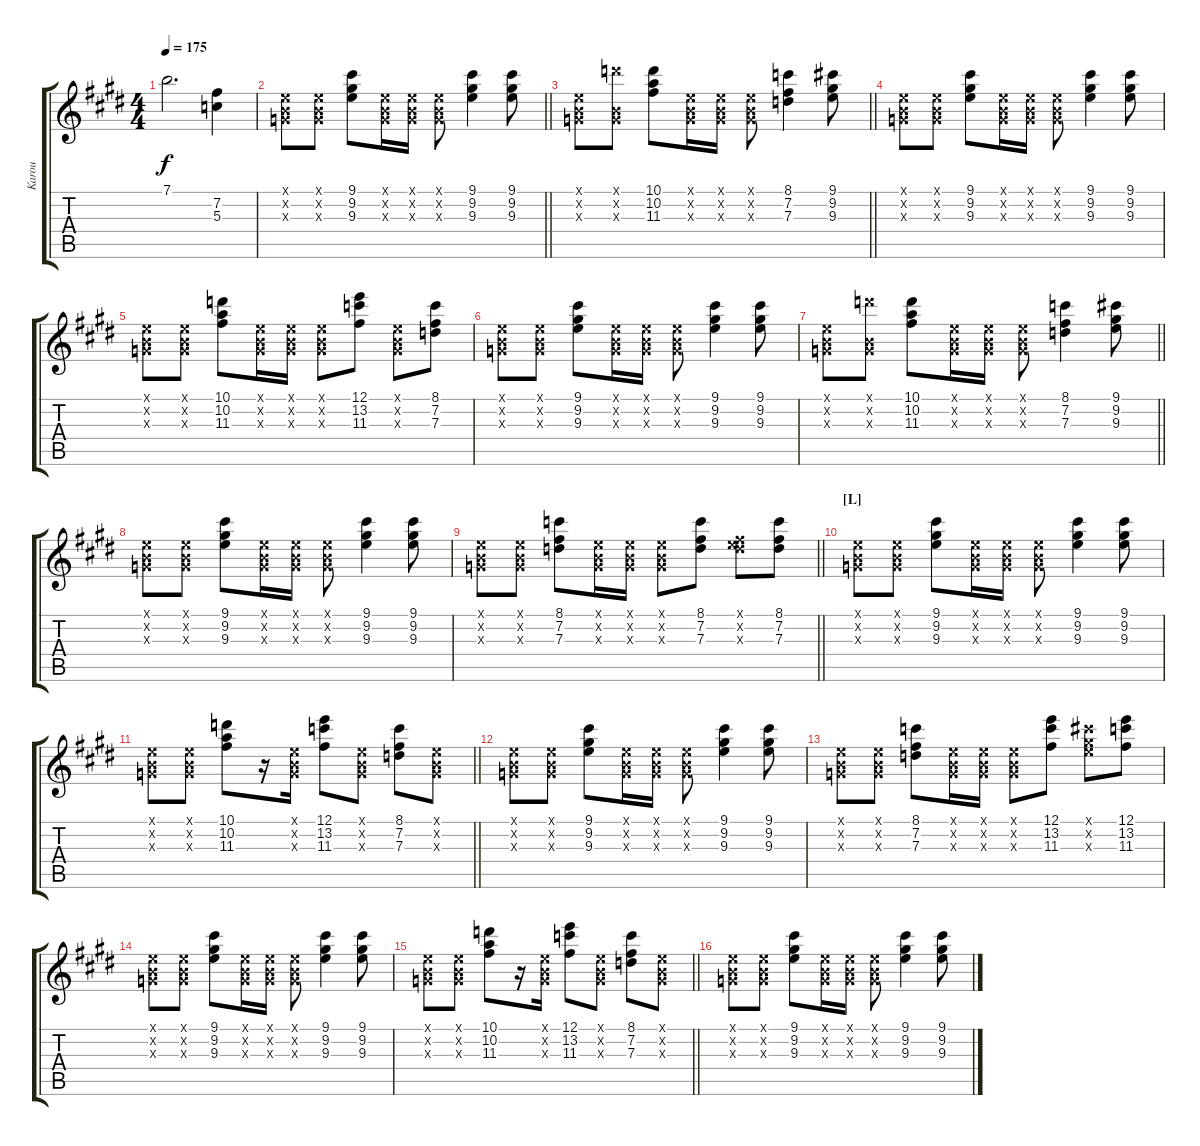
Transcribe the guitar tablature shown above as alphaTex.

\track ("Karou" "Karou") {instrument distortionguitar}
\staff {score tabs}
\tuning (E4 B3 G3 D3 A2 E2) {hide}
\ts (4 4)
\tempo 175
\clef g2
\ks c#minor
7.1{t}.2{d dy f} (7.2 5.3).4 |
\barLineRight lightlight
(0.1{x} 0.2{x} 0.3{x}).8 (0.1{x} 0.2{x} 0.3{x}).8 (9.1 9.2 9.3).8 (0.1{x} 0.2{x} 0.3{x}).16 (0.1{x} 0.2{x} 0.3{x}).16 (0.1{x} 0.2{x} 0.3{x}).8 (9.1 9.2 9.3).4 (9.1 9.2 9.3).8 |
\barLineRight lightlight
(0.1{x} 0.2{x} 0.3{x}).8 (10.1{x} 0.2{x} 0.3{x}).8 (10.1 10.2 11.3).8 (0.1{x} 0.2{x} 0.3{x}).16 (0.1{x} 0.2{x} 0.3{x}).16 (0.1{x} 0.2{x} 0.3{x}).8 (8.1 7.2 7.3).4 (9.1 9.2 9.3).8 |
(0.1{x} 0.2{x} 0.3{x}).8 (0.1{x} 0.2{x} 0.3{x}).8 (9.1 9.2 9.3).8 (0.1{x} 0.2{x} 0.3{x}).16 (0.1{x} 0.2{x} 0.3{x}).16 (0.1{x} 0.2{x} 0.3{x}).8 (9.1 9.2 9.3).4 (9.1 9.2 9.3).8 |
(0.1{x} 0.2{x} 0.3{x}).8 (0.1{x} 0.2{x} 0.3{x}).8 (10.1 10.2 11.3).8 (0.1{x} 0.2{x} 0.3{x}).16 (0.1{x} 0.2{x} 0.3{x}).16 (0.1{x} 0.2{x} 0.3{x}).8 (12.1 13.2 11.3).8 (0.1{x} 0.2{x} 0.3{x}).8 (8.1 7.2 7.3).8 |
(0.1{x} 0.2{x} 0.3{x}).8 (0.1{x} 0.2{x} 0.3{x}).8 (9.1 9.2 9.3).8 (0.1{x} 0.2{x} 0.3{x}).16 (0.1{x} 0.2{x} 0.3{x}).16 (0.1{x} 0.2{x} 0.3{x}).8 (9.1 9.2 9.3).4 (9.1 9.2 9.3).8 |
\barLineRight lightlight
(0.1{x} 0.2{x} 0.3{x}).8 (10.1{x} 0.2{x} 0.3{x}).8 (10.1 10.2 11.3).8 (0.1{x} 0.2{x} 0.3{x}).16 (0.1{x} 0.2{x} 0.3{x}).16 (0.1{x} 0.2{x} 0.3{x}).8 (8.1 7.2 7.3).4 (9.1 9.2 9.3).8 |
(0.1{x} 0.2{x} 0.3{x}).8 (0.1{x} 0.2{x} 0.3{x}).8 (9.1 9.2 9.3).8 (0.1{x} 0.2{x} 0.3{x}).16 (0.1{x} 0.2{x} 0.3{x}).16 (0.1{x} 0.2{x} 0.3{x}).8 (9.1 9.2 9.3).4 (9.1 9.2 9.3).8 |
\barLineRight lightlight
(0.1{x} 0.2{x} 0.3{x}).8 (0.1{x} 0.2{x} 0.3{x}).8 (8.1 7.2 7.3).8 (0.1{x} 0.2{x} 0.3{x}).16 (0.1{x} 0.2{x} 0.3{x}).16 (0.1{x} 0.2{x} 0.3{x}).8 (8.1 7.2 7.3).8 (0.1{x} 7.2{x} 7.3{x}).8 (8.1 7.2 7.3).8 |
\section ("" "[L]")
(0.1{x} 0.2{x} 0.3{x}).8 (0.1{x} 0.2{x} 0.3{x}).8 (9.1 9.2 9.3).8 (0.1{x} 0.2{x} 0.3{x}).16 (0.1{x} 0.2{x} 0.3{x}).16 (0.1{x} 0.2{x} 0.3{x}).8 (9.1 9.2 9.3).4 (9.1 9.2 9.3).8 |
\barLineRight lightlight
(0.1{x} 0.2{x} 0.3{x}).8 (0.1{x} 0.2{x} 0.3{x}).8 (10.1 10.2 11.3).8 r.16 (0.1{x} 0.2{x} 0.3{x}).16 (12.1 13.2 11.3).8 (0.1{x} 0.2{x} 0.3{x}).8 (8.1 7.2 7.3).8 (0.1{x} 0.2{x} 0.3{x}).8 |
(0.1{x} 0.2{x} 0.3{x}).8 (0.1{x} 0.2{x} 0.3{x}).8 (9.1 9.2 9.3).8 (0.1{x} 0.2{x} 0.3{x}).16 (0.1{x} 0.2{x} 0.3{x}).16 (0.1{x} 0.2{x} 0.3{x}).8 (9.1 9.2 9.3).4 (9.1 9.2 9.3).8 |
(0.1{x} 0.2{x} 0.3{x}).8 (0.1{x} 0.2{x} 0.3{x}).8 (8.1 7.2 7.3).8 (0.1{x} 0.2{x} 0.3{x}).16 (0.1{x} 0.2{x} 0.3{x}).16 (0.1{x} 0.2{x} 0.3{x}).8 (12.1 13.2 11.3).8 (9.1{x} 9.2{x} 9.3{x}).8 (12.1 13.2 11.3).8 |
(0.1{x} 0.2{x} 0.3{x}).8 (0.1{x} 0.2{x} 0.3{x}).8 (9.1 9.2 9.3).8 (0.1{x} 0.2{x} 0.3{x}).16 (0.1{x} 0.2{x} 0.3{x}).16 (0.1{x} 0.2{x} 0.3{x}).8 (9.1 9.2 9.3).4 (9.1 9.2 9.3).8 |
\barLineRight lightlight
(0.1{x} 0.2{x} 0.3{x}).8 (0.1{x} 0.2{x} 0.3{x}).8 (10.1 10.2 11.3).8 r.16 (0.1{x} 0.2{x} 0.3{x}).16 (12.1 13.2 11.3).8 (0.1{x} 0.2{x} 0.3{x}).8 (8.1 7.2 7.3).8 (0.1{x} 0.2{x} 0.3{x}).8 |
(0.1{x} 0.2{x} 0.3{x}).8 (0.1{x} 0.2{x} 0.3{x}).8 (9.1 9.2 9.3).8 (0.1{x} 0.2{x} 0.3{x}).16 (0.1{x} 0.2{x} 0.3{x}).16 (0.1{x} 0.2{x} 0.3{x}).8 (9.1 9.2 9.3).4 (9.1 9.2 9.3).8
